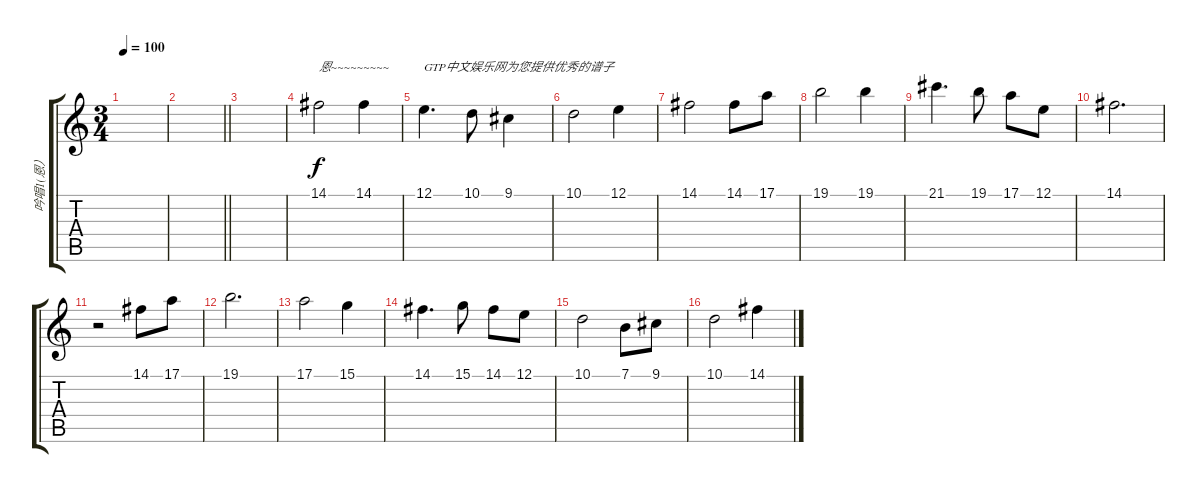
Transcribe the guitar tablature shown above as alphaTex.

\track ("吟唱1(恩）" "吟唱1(恩）") {instrument synthvoice}
\staff {score tabs}
\tuning (E4 B3 G3 D3 A2 E2) {hide}
\ts (3 4)
\tempo 100
\clef g2
\ks c
|
\barLineRight lightlight
|
\section ("" "")
|
14.1.2{txt "恩~~~~~~~~~"} 14.1.4 |
12.1.4{d txt "GTP中文娱乐网为您提供优秀的谱子"} 10.1.8 9.1.4 |
10.1.2 12.1.4 |
14.1.2 14.1.8 17.1.8 |
19.1.2 19.1.4 |
21.1.4{d} 19.1.8 17.1.8 12.1.8 |
14.1.2{d} |
r.2 14.1.8 17.1.8 |
19.1.2{d} |
17.1.2 15.1.4 |
14.1.4{d} 15.1.8 14.1.8 12.1.8 |
10.1.2 7.1.8 9.1.8 |
10.1.2 14.1.4
